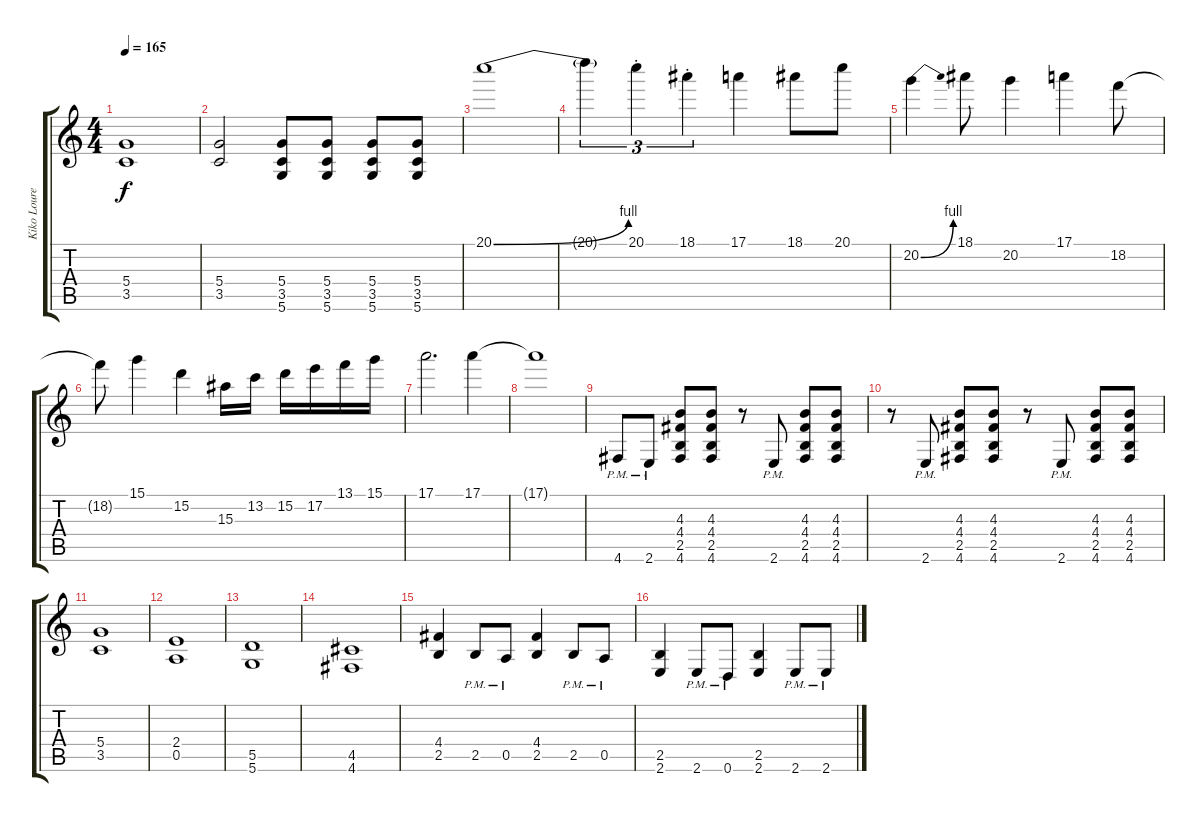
\track ("Kiko Loureiro" "Kiko Loure") {instrument distortionguitar}
\staff {score tabs}
\tuning (E4 B3 G3 D3 A2 D2) {hide}
\ts (4 4)
\tempo 165
\clef g2
\ks c
(5.4 3.5).1{dy f} |
(5.4 3.5).2 (5.4 3.5 5.6).8 (5.4 3.5 5.6).8 (5.4 3.5 5.6).8 (5.4 3.5 5.6).8 |
20.1{be (bend 0 0 60 4)}.1{instrument overdrivenguitar} |
20.1{t}.4{tu (3 2)} 20.1{st}.4{tu (3 2)} 18.1{st}.4{tu (3 2)} 17.1.4 18.1.8 20.1.8 |
20.2{be (bend 0 0 60 4)}.4 18.1.8 20.2.4 17.1.4 18.2.8 |
18.2{t}.8 15.1.4 15.2.4 15.3.16 13.2.16 15.2.16 17.2.16 13.1.16 15.1.16 |
17.1.2{d} 17.1.4 |
17.1{t}.1 |
4.6{pm}.8{instrument distortionguitar} 2.6{pm}.8 (4.3 4.4 2.5 4.6).8 (4.3 4.4 2.5 4.6).8 r.8 2.6{pm}.8 (4.3 4.4 2.5 4.6).8 (4.3 4.4 2.5 4.6).8 |
r.8 2.6{pm}.8 (4.3 4.4 2.5 4.6).8 (4.3 4.4 2.5 4.6).8 r.8 2.6{pm}.8 (4.3 4.4 2.5 4.6).8 (4.3 4.4 2.5 4.6).8 |
(5.4 3.5).1 |
(2.4 0.5).1 |
(5.5 5.6).1 |
(4.5 4.6).1 |
(4.4 2.5).4 2.5{pm}.8 0.5{pm}.8 (4.4 2.5).4 2.5{pm}.8 0.5{pm}.8 |
(2.5 2.6).4 2.6{pm}.8 0.6{pm}.8 (2.5 2.6).4 2.6{pm}.8 2.6{pm}.8
